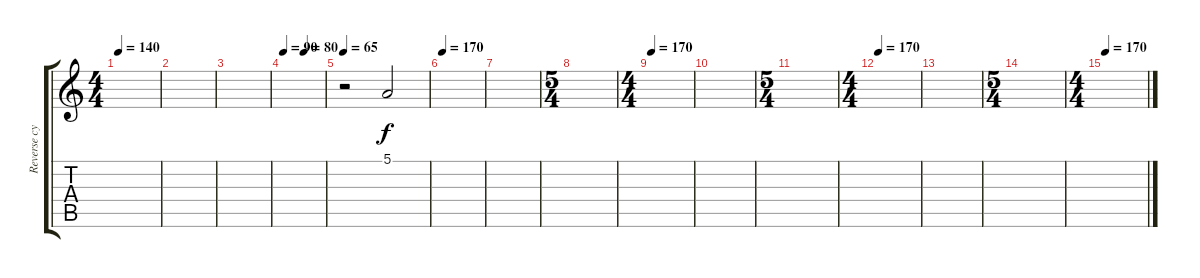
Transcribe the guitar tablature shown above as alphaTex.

\track ("Reverse cymbales" "Reverse cy") {instrument reversecymbal}
\staff {score tabs}
\tuning (E4 B3 G3 D3 A2 E2) {hide}
\ts (4 4)
\tempo 140
\clef g2
\ks c
|
|
|
\tempo 90
\tempo (80 0.5)
|
\tempo 65
r.2 5.1.2 |
\tempo 170
|
|
\ts (5 4)
|
\ts (4 4)
\tempo 170
|
|
\ts (5 4)
|
\ts (4 4)
\tempo 170
|
|
\ts (5 4)
|
\ts (4 4)
\tempo 170
